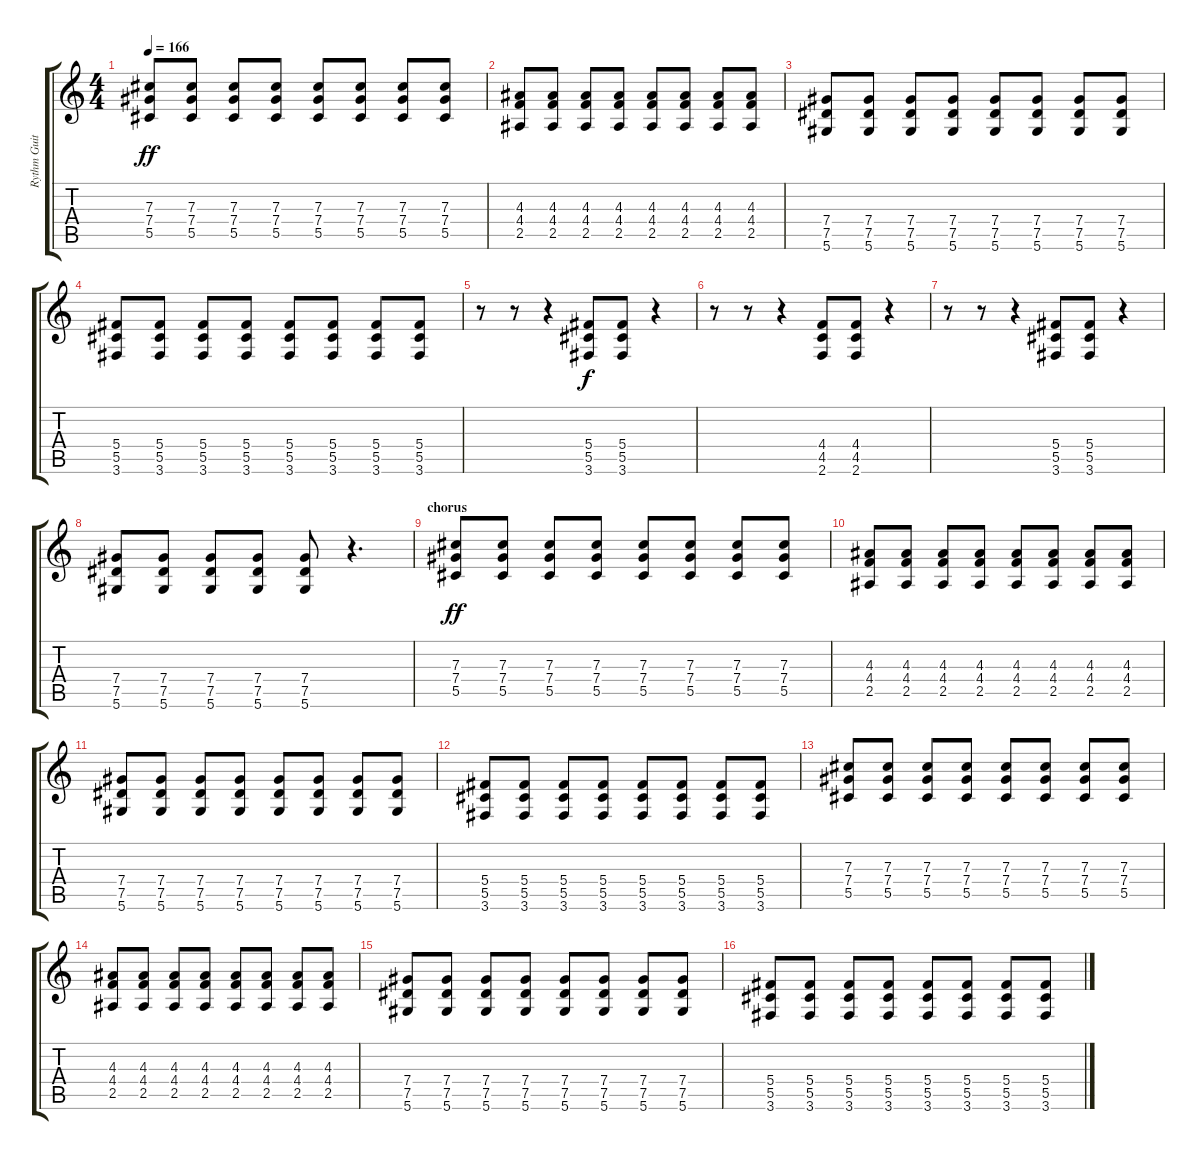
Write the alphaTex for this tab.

\track ("Rythm Guitar (Jesse)" "Rythm Guit") {instrument distortionguitar}
\staff {score tabs}
\tuning (Eb4 Bb3 Gb3 Db3 Ab2 Eb2) {hide}
\ts (4 4)
\tempo 166
\clef g2
\ks c
(7.3 7.4 5.5).8{dy ff} (7.3 7.4 5.5).8 (7.3 7.4 5.5).8 (7.3 7.4 5.5).8 (7.3 7.4 5.5).8 (7.3 7.4 5.5).8 (7.3 7.4 5.5).8 (7.3 7.4 5.5).8 |
(4.3 4.4 2.5).8 (4.3 4.4 2.5).8 (4.3 4.4 2.5).8 (4.3 4.4 2.5).8 (4.3 4.4 2.5).8 (4.3 4.4 2.5).8 (4.3 4.4 2.5).8 (4.3 4.4 2.5).8 |
(7.4 7.5 5.6).8 (7.4 7.5 5.6).8 (7.4 7.5 5.6).8 (7.4 7.5 5.6).8 (7.4 7.5 5.6).8 (7.4 7.5 5.6).8 (7.4 7.5 5.6).8 (7.4 7.5 5.6).8 |
(5.4 5.5 3.6).8 (5.4 5.5 3.6).8 (5.4 5.5 3.6).8 (5.4 5.5 3.6).8 (5.4 5.5 3.6).8 (5.4 5.5 3.6).8 (5.4 5.5 3.6).8 (5.4 5.5 3.6).8 |
r.8 r.8 r.4 (5.4 5.5 3.6).8{dy f} (5.4 5.5 3.6).8 r.4 |
r.8 r.8 r.4 (4.4 4.5 2.6).8 (4.4 4.5 2.6).8 r.4 |
r.8 r.8 r.4 (5.4 5.5 3.6).8 (5.4 5.5 3.6).8 r.4 |
(7.4 7.5 5.6).8 (7.4 7.5 5.6).8 (7.4 7.5 5.6).8 (7.4 7.5 5.6).8 (7.4 7.5 5.6).8 r.4{d} |
\section ("" "chorus")
(7.3 7.4 5.5).8{dy ff} (7.3 7.4 5.5).8 (7.3 7.4 5.5).8 (7.3 7.4 5.5).8 (7.3 7.4 5.5).8 (7.3 7.4 5.5).8 (7.3 7.4 5.5).8 (7.3 7.4 5.5).8 |
(4.3 4.4 2.5).8 (4.3 4.4 2.5).8 (4.3 4.4 2.5).8 (4.3 4.4 2.5).8 (4.3 4.4 2.5).8 (4.3 4.4 2.5).8 (4.3 4.4 2.5).8 (4.3 4.4 2.5).8 |
(7.4 7.5 5.6).8 (7.4 7.5 5.6).8 (7.4 7.5 5.6).8 (7.4 7.5 5.6).8 (7.4 7.5 5.6).8 (7.4 7.5 5.6).8 (7.4 7.5 5.6).8 (7.4 7.5 5.6).8 |
(5.4 5.5 3.6).8 (5.4 5.5 3.6).8 (5.4 5.5 3.6).8 (5.4 5.5 3.6).8 (5.4 5.5 3.6).8 (5.4 5.5 3.6).8 (5.4 5.5 3.6).8 (5.4 5.5 3.6).8 |
(7.3 7.4 5.5).8 (7.3 7.4 5.5).8 (7.3 7.4 5.5).8 (7.3 7.4 5.5).8 (7.3 7.4 5.5).8 (7.3 7.4 5.5).8 (7.3 7.4 5.5).8 (7.3 7.4 5.5).8 |
(4.3 4.4 2.5).8 (4.3 4.4 2.5).8 (4.3 4.4 2.5).8 (4.3 4.4 2.5).8 (4.3 4.4 2.5).8 (4.3 4.4 2.5).8 (4.3 4.4 2.5).8 (4.3 4.4 2.5).8 |
(7.4 7.5 5.6).8 (7.4 7.5 5.6).8 (7.4 7.5 5.6).8 (7.4 7.5 5.6).8 (7.4 7.5 5.6).8 (7.4 7.5 5.6).8 (7.4 7.5 5.6).8 (7.4 7.5 5.6).8 |
(5.4 5.5 3.6).8 (5.4 5.5 3.6).8 (5.4 5.5 3.6).8 (5.4 5.5 3.6).8 (5.4 5.5 3.6).8 (5.4 5.5 3.6).8 (5.4 5.5 3.6).8 (5.4 5.5 3.6).8
